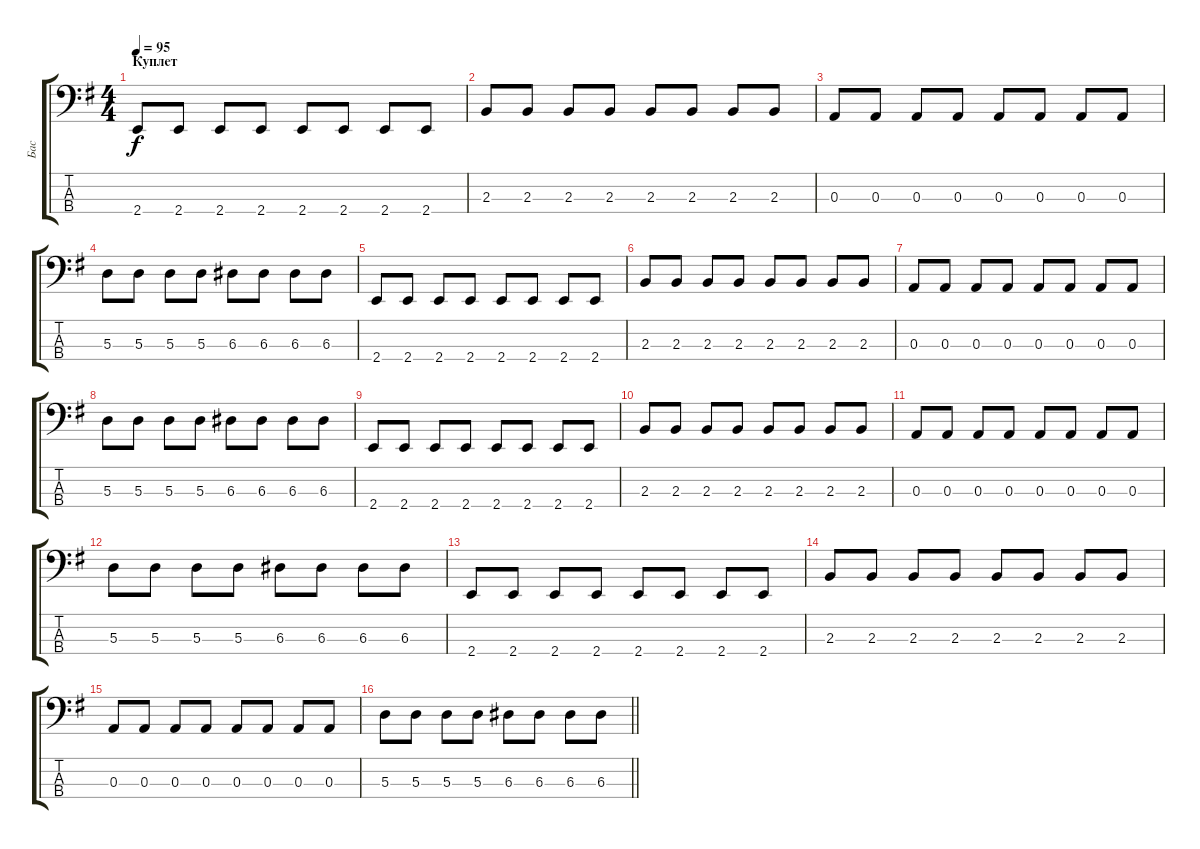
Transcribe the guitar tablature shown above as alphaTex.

\track ("Бас" "Бас") {instrument electricbasspick}
\staff {score tabs}
\tuning (G2 D2 A1 D1) {hide}
\ts (4 4)
\section ("" "Куплет")
\tempo 95
\clef f4
\ks eminor
2.4.8{dy f} 2.4.8 2.4.8 2.4.8 2.4.8 2.4.8 2.4.8 2.4.8 |
2.3.8 2.3.8 2.3.8 2.3.8 2.3.8 2.3.8 2.3.8 2.3.8 |
0.3.8 0.3.8 0.3.8 0.3.8 0.3.8 0.3.8 0.3.8 0.3.8 |
5.3.8 5.3.8 5.3.8 5.3.8 6.3.8 6.3.8 6.3.8 6.3.8 |
2.4.8 2.4.8 2.4.8 2.4.8 2.4.8 2.4.8 2.4.8 2.4.8 |
2.3.8 2.3.8 2.3.8 2.3.8 2.3.8 2.3.8 2.3.8 2.3.8 |
0.3.8 0.3.8 0.3.8 0.3.8 0.3.8 0.3.8 0.3.8 0.3.8 |
5.3.8 5.3.8 5.3.8 5.3.8 6.3.8 6.3.8 6.3.8 6.3.8 |
2.4.8 2.4.8 2.4.8 2.4.8 2.4.8 2.4.8 2.4.8 2.4.8 |
2.3.8 2.3.8 2.3.8 2.3.8 2.3.8 2.3.8 2.3.8 2.3.8 |
0.3.8 0.3.8 0.3.8 0.3.8 0.3.8 0.3.8 0.3.8 0.3.8 |
5.3.8 5.3.8 5.3.8 5.3.8 6.3.8 6.3.8 6.3.8 6.3.8 |
2.4.8 2.4.8 2.4.8 2.4.8 2.4.8 2.4.8 2.4.8 2.4.8 |
2.3.8 2.3.8 2.3.8 2.3.8 2.3.8 2.3.8 2.3.8 2.3.8 |
0.3.8 0.3.8 0.3.8 0.3.8 0.3.8 0.3.8 0.3.8 0.3.8 |
\barLineRight lightlight
5.3.8 5.3.8 5.3.8 5.3.8 6.3.8 6.3.8 6.3.8 6.3.8
